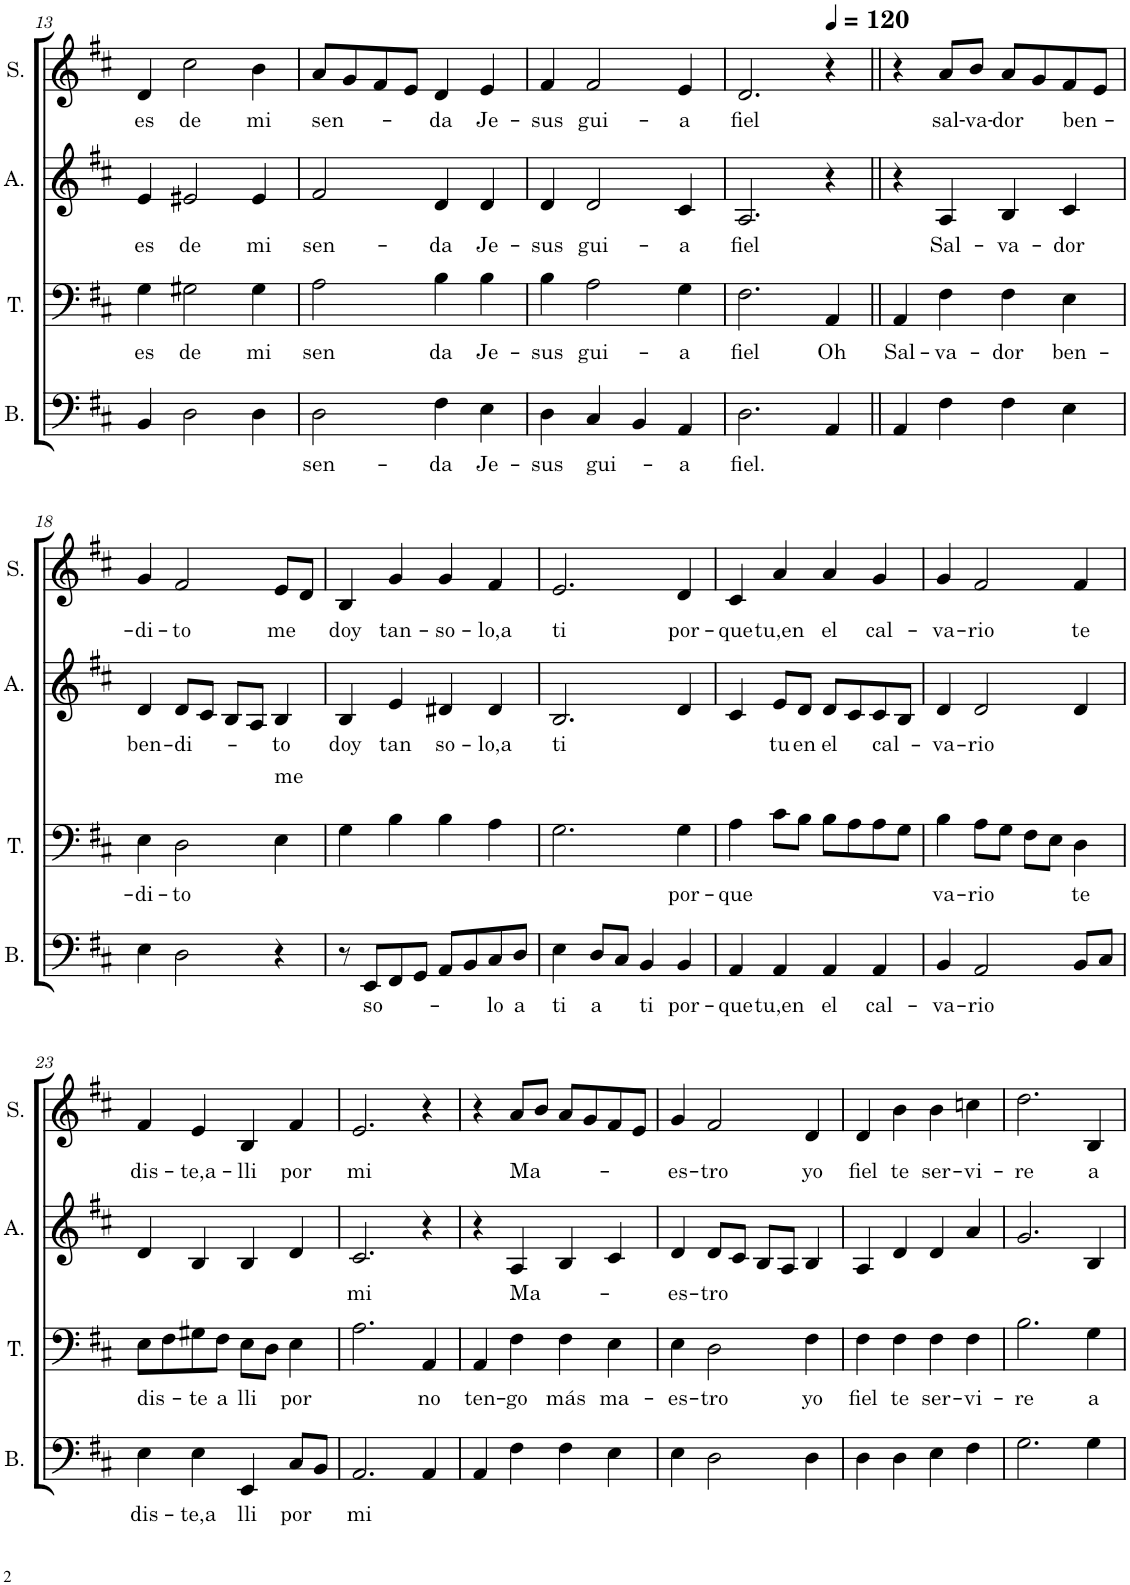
**kern	**text	**kern	**text	**kern	**text	**kern	**text
*part4	*part4	*part3	*part3	*part2	*part2	*part1	*part1
*staff4	*staff4	*staff3	*staff3	*staff2	*staff2	*staff1	*staff1
*I"Bass	*	*I"Tenor	*	*I"Alto	*	*I"Soprano	*
*I'B.	*	*I'T.	*	*I'A.	*	*I'S.	*
!!LO:PB:g=z
*clefF4	*	*clefF4	*	*clefG2	*	*clefG2	*
*k[f#c#]	*	*k[f#c#]	*	*k[f#c#]	*	*k[f#c#]	*
*M4/4	*	*M4/4	*	*M4/4	*	*M4/4	*
=13	=13	=13	=13	=13	=13	=13	=13
!	!	!	!LO:LY:b	!	!LO:LY:b	!	!LO:LY:b
4BB/	.	4G\	es	4e/	es	4d/	es
!	!	!	!LO:LY:b	!	!LO:LY:b	!	!LO:LY:b
2D\	.	2G#X\	de	2e#X/	de	2cc#\	de
!	!	!	!LO:LY:b	!	!LO:LY:b	!	!LO:LY:b
4D\	.	4G#\	mi	4e#/	mi	4b\	mi
=14	=14	=14	=14	=14	=14	=14	=14
!	!LO:LY:b	!	!LO:LY:b	!	!LO:LY:b	!	!LO:LY:b
2D\	sen-	2A\	sen	2f#/	sen-	8a/L	sen-
.	.	.	.	.	.	8g/	.
.	.	.	.	.	.	8f#/	.
.	.	.	.	.	.	8e/J	.
!	!LO:LY:b	!	!LO:LY:b	!	!LO:LY:b	!	!LO:LY:b
4F#\	-da	4B\	da	4d/	da	4d/	da
!	!LO:LY:b	!	!LO:LY:b	!	!LO:LY:b	!	!LO:LY:b
4E\	Je-	4B\	Je-	4d/	Je-	4e/	Je-
=15	=15	=15	=15	=15	=15	=15	=15
!	!LO:LY:b	!	!LO:LY:b	!	!LO:LY:b	!	!LO:LY:b
4D\	-sus	4B\	-sus	4d/	-sus	4f#/	-sus
!	!LO:LY:b	!	!LO:LY:b	!	!LO:LY:b	!	!LO:LY:b
4C#/	gui-	2A\	gui-	2d/	gui-	2f#/	gui-
4BB/	.	.	.	.	.	.	.
!	!LO:LY:b	!	!LO:LY:b	!	!LO:LY:b	!	!LO:LY:b
4AA/	-a	4G\	-a	4c#/	-a	4e/	-a
=16	=16	=16	=16	=16	=16	=16	=16
!	!LO:LY:b	!	!LO:LY:b	!	!LO:LY:b	!	!LO:LY:b
2.D\	fiel.	2.F#\	fiel	2.A/	fiel	2.d/	fiel
*	*	*	*	*	*	*MM120	*
!	!	!	!LO:LY:b	!	!	!	!
4AA/	.	4AA/	Oh	4r	.	4r	.
=17||	=17||	=17||	=17||	=17||	=17||	=17||	=17||
!	!	!	!LO:LY:b	!	!	!	!
4AA/	.	4AA/	Sal-	4r	.	4r	.
!	!	!	!LO:LY:b	!	!LO:LY:b	!	!LO:LY:b
4F#\	.	4F#\	-va-	4A/	Sal-	8a/L	sal-
!	!	!	!	!	!	!	!LO:LY:b
.	.	.	.	.	.	8b/J	-va-
!	!	!	!LO:LY:b	!	!LO:LY:b	!	!LO:LY:b
4F#\	.	4F#\	-dor	4B/	-va-	8a/L	-dor
.	.	.	.	.	.	8g/	.
!	!	!	!LO:LY:b	!	!LO:LY:b	!	!LO:LY:b
4E\	.	4E\	ben-	4c#/	-dor	8f#/	ben-
.	.	.	.	.	.	8e/J	.
!!LO:LB:g=z
=18	=18	=18	=18	=18	=18	=18	=18
!	!	!	!LO:LY:b	!	!LO:LY:b	!	!LO:LY:b
4E\	.	4E\	-di-	4d/	ben-	4g/	-di-
!	!	!	!LO:LY:b	!	!LO:LY:b	!	!LO:LY:b
2D\	.	2D\	-to	8d/L	-di-	2f#/	-to
.	.	.	.	8c#/J	.	.	.
.	.	.	.	8B/L	.	.	.
.	.	.	.	8A/J	.	.	.
!	!	!LO:TX:a:t=me	!	!	!	!	!
!	!	!	!	!	!LO:LY:b	!	!LO:LY:b
4r	.	4E\	.	4B/	-to	8e/L	me
.	.	.	.	.	.	8d/J	.
=19	=19	=19	=19	=19	=19	=19	=19
!	!	!	!	!	!LO:LY:b	!	!LO:LY:b
8r	.	4G\	.	4B/	doy	4B/	doy
!	!LO:LY:b	!	!	!	!	!	!
8EE/L	so-	.	.	.	.	.	.
!	!	!	!	!	!LO:LY:b	!	!LO:LY:b
8FF#/	.	4B\	.	4e/	tan	4g/	tan-
8GG/J	.	.	.	.	.	.	.
!	!	!	!	!	!LO:LY:b	!	!LO:LY:b
8AA/L	.	4B\	.	4d#X/	so-	4g/	-so-
8BB/	.	.	.	.	.	.	.
!	!LO:LY:b	!	!	!	!LO:LY:b	!	!LO:LY:b
8C#/	lo	4A\	.	4d#/	-lo,a	4f#/	-lo,a
!	!LO:LY:b	!	!	!	!	!	!
8D/J	a	.	.	.	.	.	.
=20	=20	=20	=20	=20	=20	=20	=20
!	!LO:LY:b	!	!	!	!LO:LY:b	!	!LO:LY:b
4E\	ti	2.G\	.	2.B/	ti	2.e/	ti
!	!LO:LY:b	!	!	!	!	!	!
8D/L	a	.	.	.	.	.	.
8C#/J	.	.	.	.	.	.	.
!	!LO:LY:b	!	!	!	!	!	!
4BB/	ti	.	.	.	.	.	.
!	!LO:LY:b	!	!LO:LY:b	!	!	!	!LO:LY:b
4BB/	por-	4G\	por-	4d/	.	4d/	por-
=21	=21	=21	=21	=21	=21	=21	=21
!	!LO:LY:b	!	!LO:LY:b	!	!	!	!LO:LY:b
4AA/	-que	4A\	-que	4c#/	.	4c#/	-que
!	!LO:LY:b	!	!	!	!LO:LY:b	!	!LO:LY:b
4AA/	tu,en	8c#\L	.	8e/L	tu	4a/	tu,en
!	!	!	!	!	!LO:LY:b	!	!
.	.	8B\J	.	8d/J	en	.	.
!	!LO:LY:b	!	!	!	!LO:LY:b	!	!LO:LY:b
4AA/	el	8B\L	.	8d/L	el	4a/	el
.	.	8A\	.	8c#/	.	.	.
!	!LO:LY:b	!	!	!	!LO:LY:b	!	!LO:LY:b
4AA/	cal-	8A\	.	8c#/	cal-	4g/	cal-
.	.	8G\J	.	8B/J	.	.	.
=22	=22	=22	=22	=22	=22	=22	=22
!	!LO:LY:b	!	!LO:LY:b	!	!LO:LY:b	!	!LO:LY:b
4BB/	-va-	4B\	va-	4d/	-va-	4g/	-va-
!	!LO:LY:b	!	!LO:LY:b	!	!LO:LY:b	!	!LO:LY:b
2AA/	-rio	8A\L	-rio	2d/	-rio	2f#/	-rio
.	.	8G\J	.	.	.	.	.
.	.	8F#\L	.	.	.	.	.
.	.	8E\J	.	.	.	.	.
!	!	!	!LO:LY:b	!	!	!	!LO:LY:b
8BB/L	.	4D\	te	4d/	.	4f#/	te
8C#/J	.	.	.	.	.	.	.
!!LO:LB:g=z
=23	=23	=23	=23	=23	=23	=23	=23
!	!LO:LY:b	!	!LO:LY:b	!	!	!	!LO:LY:b
4E\	dis-	8E\L	dis-	4d/	.	4f#/	dis-
.	.	8F#\	.	.	.	.	.
!	!LO:LY:b	!	!LO:LY:b	!	!	!	!LO:LY:b
4E\	-te,a	8G#X\	-te	4B/	.	4e/	-te,a-
!	!	!	!LO:LY:b	!	!	!	!
.	.	8F#\J	a	.	.	.	.
!	!LO:LY:b	!	!LO:LY:b	!	!	!	!LO:LY:b
4EE/	lli	8E\L	lli	4B/	.	4B/	-lli
.	.	8D\J	.	.	.	.	.
!	!LO:LY:b	!	!LO:LY:b	!	!	!	!LO:LY:b
8C#/L	por	4E\	por	4d/	.	4f#/	por
8BB/J	.	.	.	.	.	.	.
=24	=24	=24	=24	=24	=24	=24	=24
!	!LO:LY:b	!	!	!	!LO:LY:b	!	!LO:LY:b
2.AA/	mi	2.A\	.	2.c#/	mi	2.e/	mi
!	!	!	!LO:LY:b	!	!	!	!
4AA/	.	4AA/	no	4r	.	4r	.
=25	=25	=25	=25	=25	=25	=25	=25
!	!	!	!LO:LY:b	!	!	!	!
4AA/	.	4AA/	ten-	4r	.	4r	.
!	!	!	!LO:LY:b	!	!LO:LY:b	!	!LO:LY:b
4F#\	.	4F#\	-go	4A/	Ma-	8a/L	Ma-
.	.	.	.	.	.	8b/J	.
!	!	!	!LO:LY:b	!	!	!	!
4F#\	.	4F#\	más	4B/	.	8a/L	.
.	.	.	.	.	.	8g/	.
!	!	!	!LO:LY:b	!	!	!	!
4E\	.	4E\	ma-	4c#/	.	8f#/	.
.	.	.	.	.	.	8e/J	.
=26	=26	=26	=26	=26	=26	=26	=26
!	!	!	!LO:LY:b	!	!LO:LY:b	!	!LO:LY:b
4E\	.	4E\	-es-	4d/	-es-	4g/	-es-
!	!	!	!LO:LY:b	!	!LO:LY:b	!	!LO:LY:b
2D\	.	2D\	-tro	8d/L	-tro	2f#/	-tro
.	.	.	.	8c#/J	.	.	.
.	.	.	.	8B/L	.	.	.
.	.	.	.	8A/J	.	.	.
!	!	!	!LO:LY:b	!	!	!	!LO:LY:b
4D\	.	4F#\	yo	4B/	.	4d/	yo
=27	=27	=27	=27	=27	=27	=27	=27
!	!	!	!LO:LY:b	!	!	!	!LO:LY:b
4D\	.	4F#\	fiel	4A/	.	4d/	fiel
!	!	!	!LO:LY:b	!	!	!	!LO:LY:b
4D\	.	4F#\	te	4d/	.	4b\	te
!	!	!	!LO:LY:b	!	!	!	!LO:LY:b
4E\	.	4F#\	ser-	4d/	.	4b\	ser-
!	!	!	!LO:LY:b	!	!	!	!LO:LY:b
4F#\	.	4F#\	-vi-	4a/	.	4ccn\	-vi-
=28	=28	=28	=28	=28	=28	=28	=28
!	!	!	!LO:LY:b	!	!	!	!LO:LY:b
2.G\	.	2.B\	-re	2.g/	.	2.dd\	-re
!	!	!	!LO:LY:b	!	!	!	!LO:LY:b
4G\	.	4G\	a	4B/	.	4B/	a
=	=	=	=	=	=	=	=
*-	*-	*-	*-	*-	*-	*-	*-
